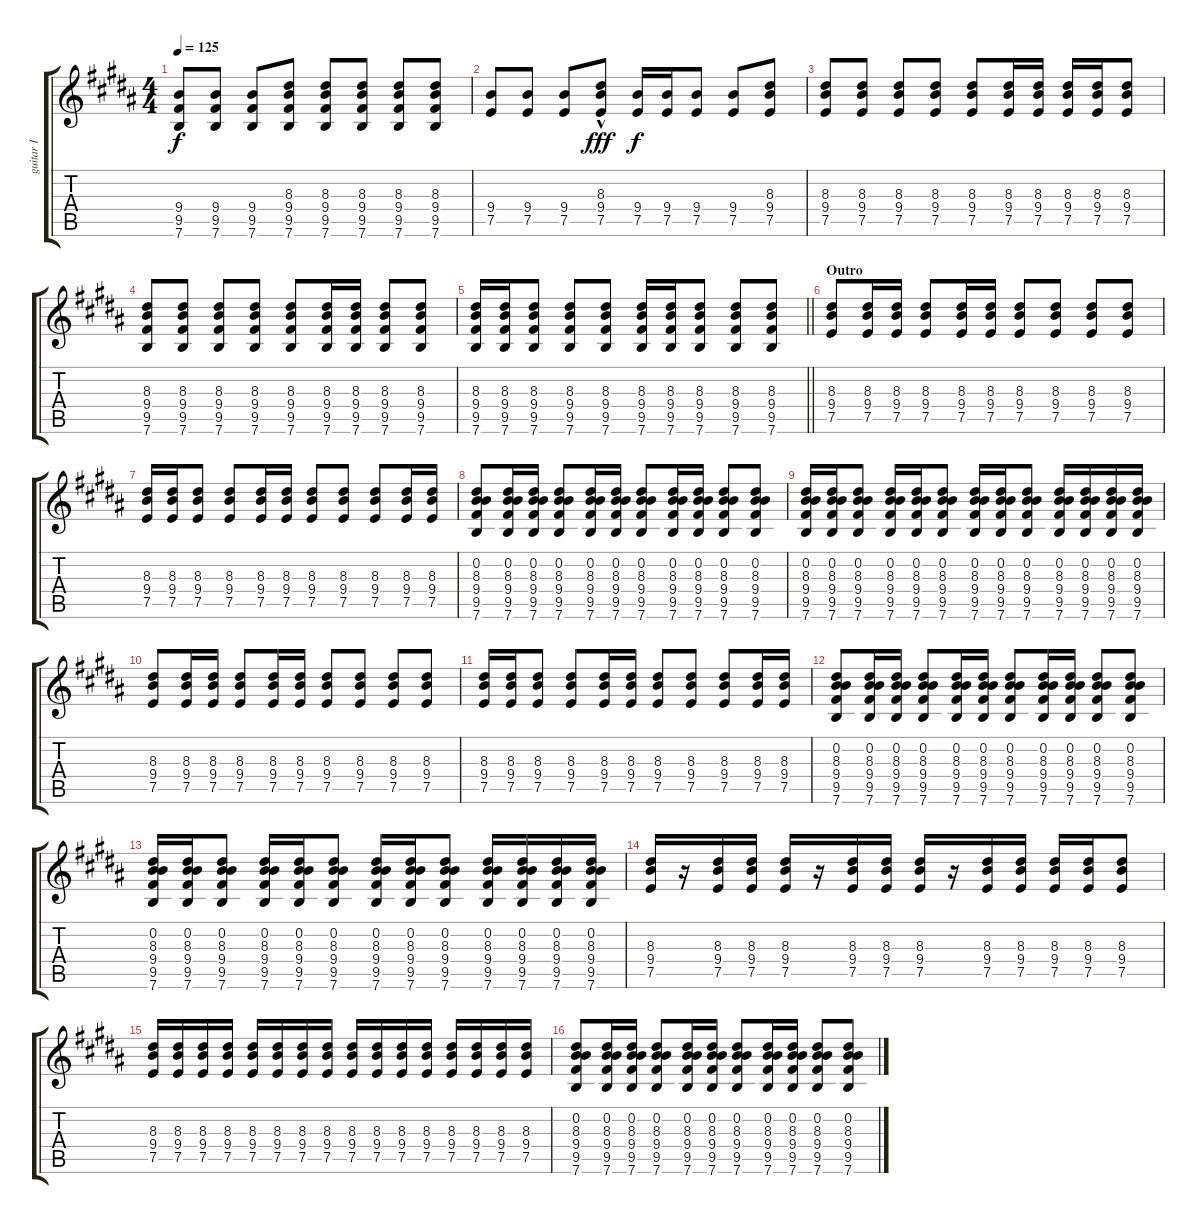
\track ("guitar I" "guitar I") {instrument electricguitarclean}
\staff {score tabs}
\tuning (E4 B3 G3 D3 A2 E2) {hide}
\ts (4 4)
\tempo 125
\clef g2
\ks b
(9.4 9.5 7.6).8{dy f} (9.4 9.5 7.6).8 (9.4 9.5 7.6).8 (8.3 9.4 9.5 7.6).8 (8.3 9.4 9.5 7.6).8 (8.3 9.4 9.5 7.6).8 (8.3 9.4 9.5 7.6).8 (8.3 9.4 9.5 7.6).8 |
(9.4 7.5).8 (9.4 7.5).8 (9.4 7.5).8 (8.3{hac} 9.4 7.5).8{dy fff} (9.4 7.5).16{dy f} (9.4 7.5).16 (9.4 7.5).8 (9.4 7.5).8 (8.3 9.4 7.5).8 |
(8.3 9.4 7.5).8 (8.3 9.4 7.5).8 (8.3 9.4 7.5).8 (8.3 9.4 7.5).8 (8.3 9.4 7.5).8 (8.3 9.4 7.5).16 (8.3 9.4 7.5).16 (8.3 9.4 7.5).16 (8.3 9.4 7.5).16 (8.3 9.4 7.5).8 |
(8.3 9.4 9.5 7.6).8 (8.3 9.4 9.5 7.6).8 (8.3 9.4 9.5 7.6).8 (8.3 9.4 9.5 7.6).8 (8.3 9.4 9.5 7.6).8 (8.3 9.4 9.5 7.6).16 (8.3 9.4 9.5 7.6).16 (8.3 9.4 9.5 7.6).8 (8.3 9.4 9.5 7.6).8 |
\barLineRight lightlight
(8.3 9.4 9.5 7.6).16 (8.3 9.4 9.5 7.6).16 (8.3 9.4 9.5 7.6).8 (8.3 9.4 9.5 7.6).8 (8.3 9.4 9.5 7.6).8 (8.3 9.4 9.5 7.6).16 (8.3 9.4 9.5 7.6).16 (8.3 9.4 9.5 7.6).8 (8.3 9.4 9.5 7.6).8 (8.3 9.4 9.5 7.6).8 |
\section ("" "Outro")
(8.3 9.4 7.5).8 (8.3 9.4 7.5).16 (8.3 9.4 7.5).16 (8.3 9.4 7.5).8 (8.3 9.4 7.5).16 (8.3 9.4 7.5).16 (8.3 9.4 7.5).8 (8.3 9.4 7.5).8 (8.3 9.4 7.5).8 (8.3 9.4 7.5).8 |
(8.3 9.4 7.5).16 (8.3 9.4 7.5).16 (8.3 9.4 7.5).8 (8.3 9.4 7.5).8 (8.3 9.4 7.5).16 (8.3 9.4 7.5).16 (8.3 9.4 7.5).8 (8.3 9.4 7.5).8 (8.3 9.4 7.5).8 (8.3 9.4 7.5).16 (8.3 9.4 7.5).16 |
(0.2 8.3 9.4 9.5 7.6).8 (0.2 8.3 9.4 9.5 7.6).16 (0.2 8.3 9.4 9.5 7.6).16 (0.2 8.3 9.4 9.5 7.6).8 (0.2 8.3 9.4 9.5 7.6).16 (0.2 8.3 9.4 9.5 7.6).16 (0.2 8.3 9.4 9.5 7.6).8 (0.2 8.3 9.4 9.5 7.6).16 (0.2 8.3 9.4 9.5 7.6).16 (0.2 8.3 9.4 9.5 7.6).8 (0.2 8.3 9.4 9.5 7.6).8 |
(0.2 8.3 9.4 9.5 7.6).16 (0.2 8.3 9.4 9.5 7.6).16 (0.2 8.3 9.4 9.5 7.6).8 (0.2 8.3 9.4 9.5 7.6).16 (0.2 8.3 9.4 9.5 7.6).16 (0.2 8.3 9.4 9.5 7.6).8 (0.2 8.3 9.4 9.5 7.6).16 (0.2 8.3 9.4 9.5 7.6).16 (0.2 8.3 9.4 9.5 7.6).8 (0.2 8.3 9.4 9.5 7.6).16 (0.2 8.3 9.4 9.5 7.6).16 (0.2 8.3 9.4 9.5 7.6).16 (0.2 8.3 9.4 9.5 7.6).16 |
(8.3 9.4 7.5).8 (8.3 9.4 7.5).16 (8.3 9.4 7.5).16 (8.3 9.4 7.5).8 (8.3 9.4 7.5).16 (8.3 9.4 7.5).16 (8.3 9.4 7.5).8 (8.3 9.4 7.5).8 (8.3 9.4 7.5).8 (8.3 9.4 7.5).8 |
(8.3 9.4 7.5).16 (8.3 9.4 7.5).16 (8.3 9.4 7.5).8 (8.3 9.4 7.5).8 (8.3 9.4 7.5).16 (8.3 9.4 7.5).16 (8.3 9.4 7.5).8 (8.3 9.4 7.5).8 (8.3 9.4 7.5).8 (8.3 9.4 7.5).16 (8.3 9.4 7.5).16 |
(0.2 8.3 9.4 9.5 7.6).8 (0.2 8.3 9.4 9.5 7.6).16 (0.2 8.3 9.4 9.5 7.6).16 (0.2 8.3 9.4 9.5 7.6).8 (0.2 8.3 9.4 9.5 7.6).16 (0.2 8.3 9.4 9.5 7.6).16 (0.2 8.3 9.4 9.5 7.6).8 (0.2 8.3 9.4 9.5 7.6).16 (0.2 8.3 9.4 9.5 7.6).16 (0.2 8.3 9.4 9.5 7.6).8 (0.2 8.3 9.4 9.5 7.6).8 |
(0.2 8.3 9.4 9.5 7.6).16 (0.2 8.3 9.4 9.5 7.6).16 (0.2 8.3 9.4 9.5 7.6).8 (0.2 8.3 9.4 9.5 7.6).16 (0.2 8.3 9.4 9.5 7.6).16 (0.2 8.3 9.4 9.5 7.6).8 (0.2 8.3 9.4 9.5 7.6).16 (0.2 8.3 9.4 9.5 7.6).16 (0.2 8.3 9.4 9.5 7.6).8 (0.2 8.3 9.4 9.5 7.6).16 (0.2 8.3 9.4 9.5 7.6).16 (0.2 8.3 9.4 9.5 7.6).16 (0.2 8.3 9.4 9.5 7.6).16 |
(8.3 9.4 7.5).16 r.16 (8.3 9.4 7.5).16 (8.3 9.4 7.5).16 (8.3 9.4 7.5).16 r.16 (8.3 9.4 7.5).16 (8.3 9.4 7.5).16 (8.3 9.4 7.5).16 r.16 (8.3 9.4 7.5).16 (8.3 9.4 7.5).16 (8.3 9.4 7.5).16 (8.3 9.4 7.5).16 (8.3 9.4 7.5).8 |
(8.3 9.4 7.5).16 (8.3 9.4 7.5).16 (8.3 9.4 7.5).16 (8.3 9.4 7.5).16 (8.3 9.4 7.5).16 (8.3 9.4 7.5).16 (8.3 9.4 7.5).16 (8.3 9.4 7.5).16 (8.3 9.4 7.5).16 (8.3 9.4 7.5).16 (8.3 9.4 7.5).16 (8.3 9.4 7.5).16 (8.3 9.4 7.5).16 (8.3 9.4 7.5).16 (8.3 9.4 7.5).16 (8.3 9.4 7.5).16 |
(0.2 8.3 9.4 9.5 7.6).8 (0.2 8.3 9.4 9.5 7.6).16 (0.2 8.3 9.4 9.5 7.6).16 (0.2 8.3 9.4 9.5 7.6).8 (0.2 8.3 9.4 9.5 7.6).16 (0.2 8.3 9.4 9.5 7.6).16 (0.2 8.3 9.4 9.5 7.6).8 (0.2 8.3 9.4 9.5 7.6).16 (0.2 8.3 9.4 9.5 7.6).16 (0.2 8.3 9.4 9.5 7.6).8 (0.2 8.3 9.4 9.5 7.6).8
